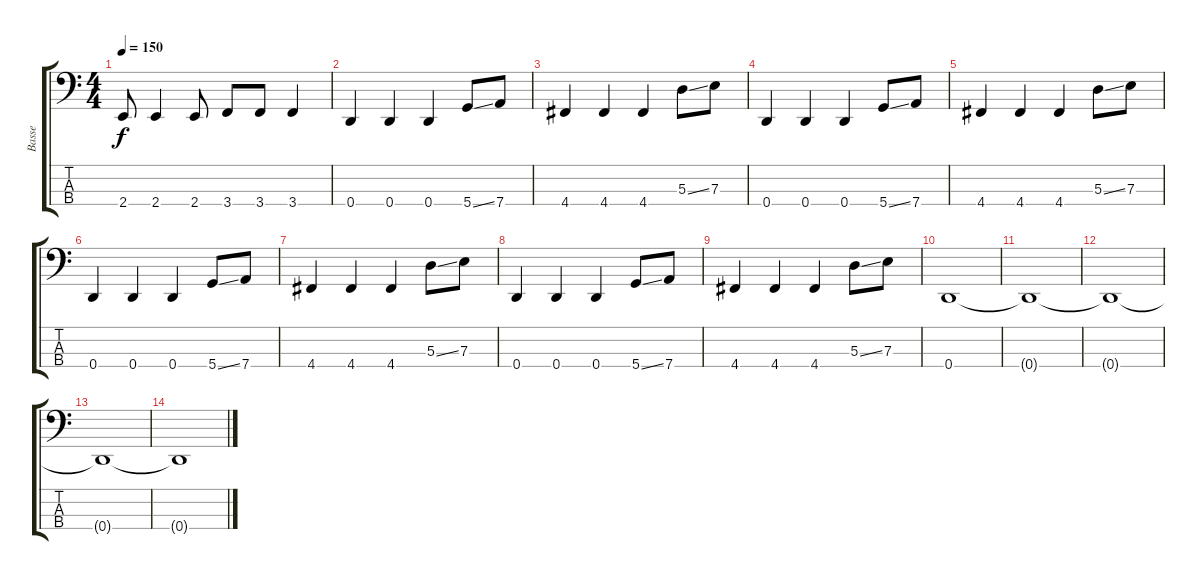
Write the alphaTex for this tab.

\track ("Basse" "Basse") {instrument electricbasspick}
\staff {score tabs}
\tuning (G2 D2 A1 D1) {hide}
\ts (4 4)
\tempo 150
\clef f4
\ks c
2.4.8{dy f} 2.4.4 2.4.8 3.4.8 3.4.8 3.4.4 |
\section ("" "")
0.4.4 0.4.4 0.4.4 5.4{ss}.8 7.4.8 |
4.4.4 4.4.4 4.4.4 5.3{ss}.8 7.3.8 |
0.4.4 0.4.4 0.4.4 5.4{ss}.8 7.4.8 |
4.4.4 4.4.4 4.4.4 5.3{ss}.8 7.3.8 |
0.4.4 0.4.4 0.4.4 5.4{ss}.8 7.4.8 |
4.4.4 4.4.4 4.4.4 5.3{ss}.8 7.3.8 |
0.4.4 0.4.4 0.4.4 5.4{ss}.8 7.4.8 |
4.4.4 4.4.4 4.4.4 5.3{ss}.8 7.3.8 |
0.4.1 |
0.4{t}.1 |
0.4{t}.1 |
0.4{t}.1 |
0.4{t}.1
